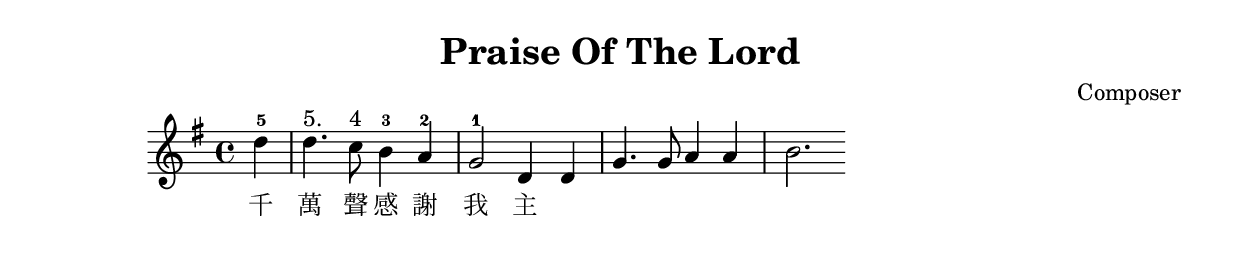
\header {
  title = "Praise Of The Lord"
  composer = "Composer"
}

\score {
  \relative  % the rest are relative note high
  {
    \key g \major
    \time 4/4
    \partial 4 d''4^5
    d4.^\markup {5.} c8^\markup {4} b4^3 a^2 |  g2^1    d4 d |  g4. g8 a4 a 
    b2. 
  }
  
  \addlyrics 
  {
    千 萬 聲 感 謝 我 主
  }
}